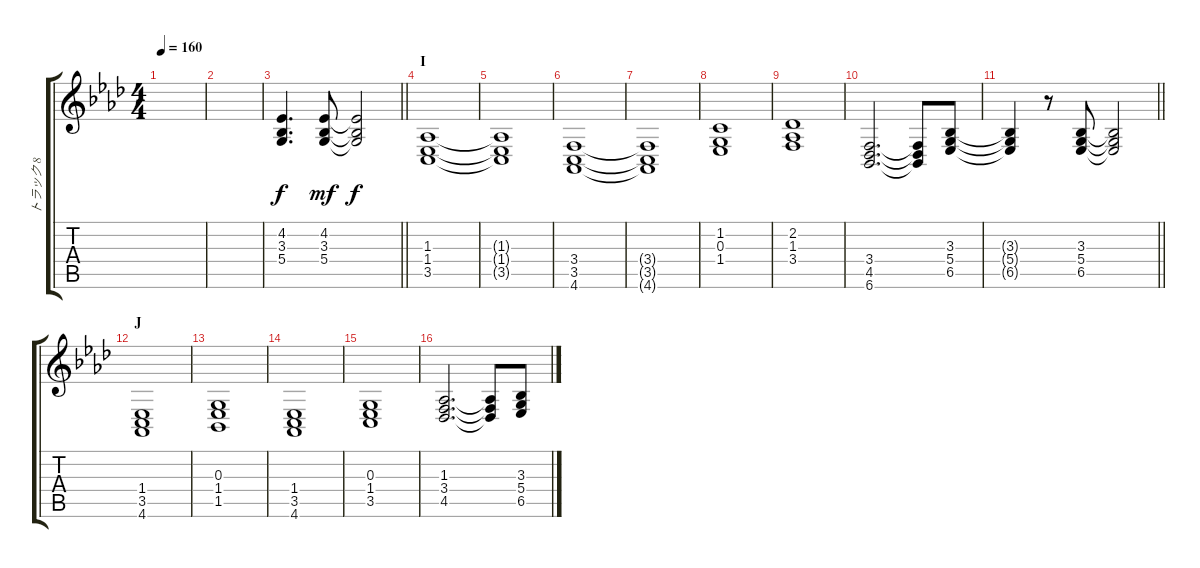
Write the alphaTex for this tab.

\track ("トラック 8" "トラック 8") {instrument stringensemble1}
\staff {score tabs}
\tuning (E4 B3 G3 D3 A2 E2) {hide}
\ts (4 4)
\tempo 160
\clef g2
\ks ab
|
|
\barLineRight lightlight
(4.2 3.3 5.4).4{d dy f} (4.2 3.3 5.4).8{dy mf} (4.2{t} 3.3{t} 5.4{t}).2{dy f} |
\section ("" "I")
(1.3 1.4 3.5).1 |
(1.3{t} 1.4{t} 3.5{t}).1 |
(3.4 3.5 4.6).1 |
(3.4{t} 3.5{t} 4.6{t}).1 |
(1.2 0.3 1.4).1 |
(2.2 1.3 3.4).1 |
(3.4 4.5 6.6).2{d} (3.4{t} 4.5{t} 6.6{t}).8 (3.3 5.4 6.5).8 |
\barLineRight lightlight
(3.3{t} 5.4{t} 6.5{t}).4 r.8 (3.3 5.4 6.5).8 (3.3{t} 5.4{t} 6.5{t}).2 |
\section ("" "J")
(1.4 3.5 4.6).1 |
(0.3 1.4 1.5).1 |
(1.4 3.5 4.6).1 |
(0.3 1.4 3.5).1 |
(1.3 3.4 4.5).2{d} (1.3{t} 3.4{t} 4.5{t}).8 (3.3 5.4 6.5).8
